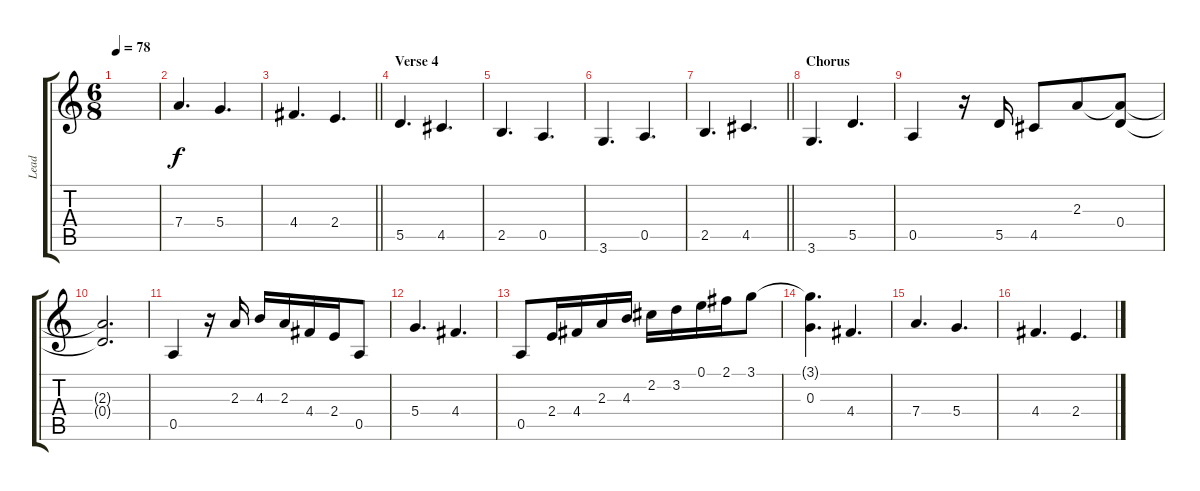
\track ("Lead" "Lead") {instrument distortionguitar}
\staff {score tabs}
\tuning (E4 B3 G3 D3 A2 E2) {hide}
\ts (6 8)
\tempo 78
\clef g2
\ks c
|
7.4.4{d} 5.4.4{d} |
\barLineRight lightlight
4.4.4{d} 2.4.4{d} |
\section ("" "Verse 4")
5.5.4{d} 4.5.4{d} |
2.5.4{d} 0.5.4{d} |
3.6.4{d} 0.5.4{d} |
\barLineRight lightlight
2.5.4{d} 4.5.4{d} |
\section ("" "Chorus")
3.6.4{d} 5.5.4{d} |
0.5.4 r.16 5.5.16 4.5.8 2.3.8 (2.3{t} 0.4).8 |
(2.3{t} 0.4{t}).2{d} |
0.5.4 r.16 2.3.16 4.3.16 2.3.16 4.4.16 2.4.16 0.5.8 |
5.4.4{d} 4.4.4{d} |
0.5.8 2.4.16 4.4.16 2.3.16 4.3.16 2.2.16 3.2.16 0.1.16 2.1.16 3.1.8 |
(3.1{t} 0.3).4{d} 4.4.4{d} |
7.4.4{d} 5.4.4{d} |
4.4.4{d} 2.4.4{d}
